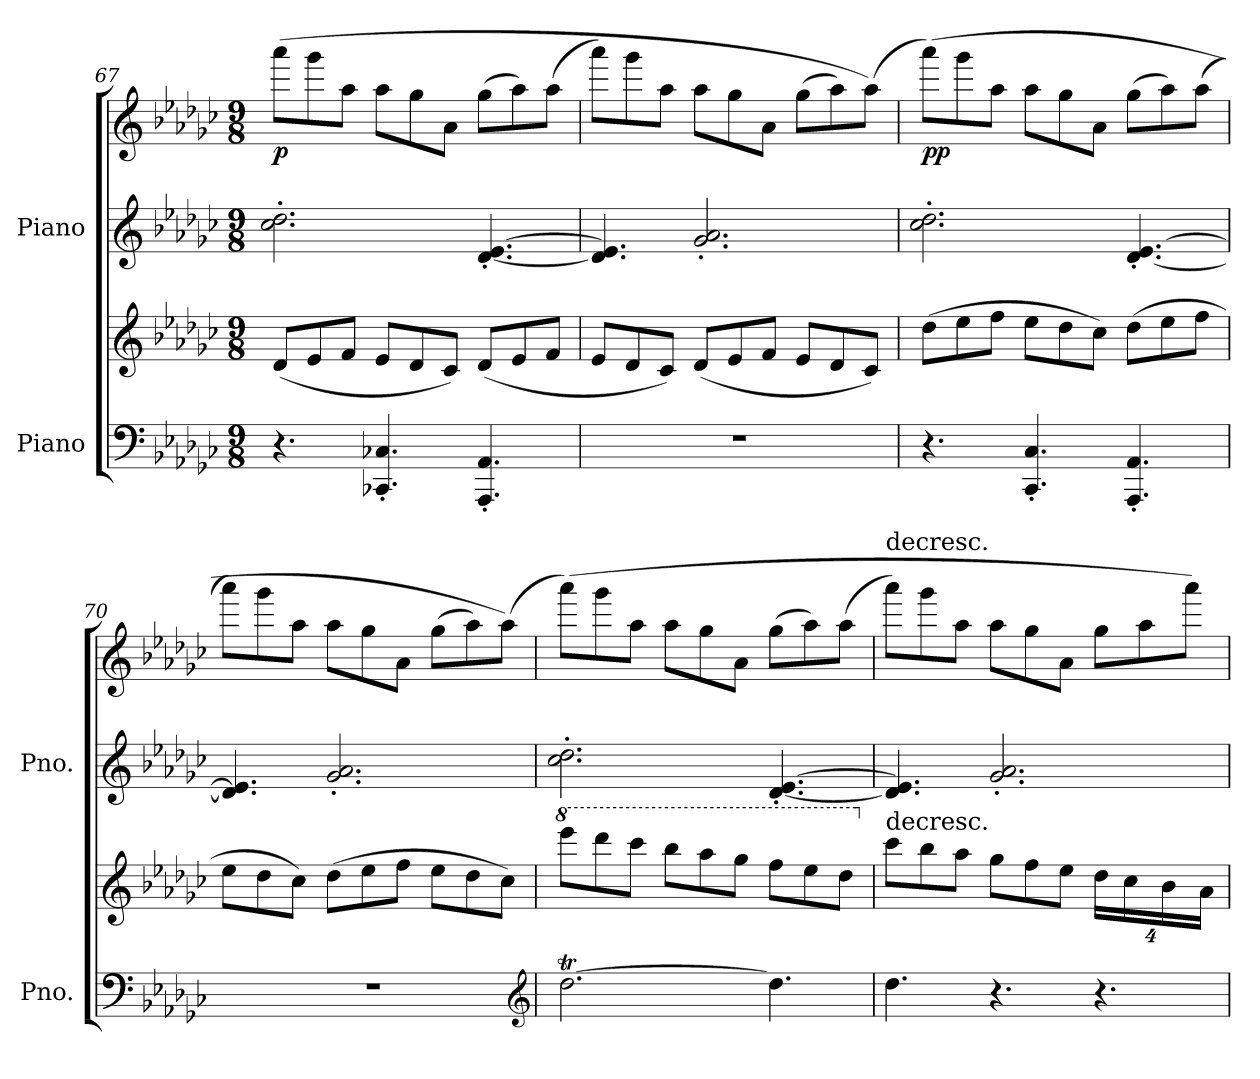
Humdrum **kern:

**kern	**kern	**kern	**kern	**dynam
*part4	*part3	*part2	*part1	*part1
*staff4	*staff3	*staff2	*staff1	*staff1
*I"Piano	*	*I"Piano	*	*
*I'Pno.	*	*I'Pno.	*	*
*clefF4	*clefG2	*clefG2	*clefG2	*
*k[b-e-a-d-g-c-]	*k[b-e-a-d-g-c-]	*k[b-e-a-d-g-c-]	*k[b-e-a-d-g-c-]	*
*G-:	*G-:	*G-:	*G-:	*
*M9/8	*M9/8	*M9/8	*M9/8	*
*MM198	*MM198	*MM198	*MM198	*
=67	=67	=67	=67	=67
4.r	(8d-L	2.cc-' 2.dd-'	(8aaa-L	p
.	8e-	.	8ggg-	.
.	8fJ	.	8aa-J	.
4.CC-X' 4.C-X'	8e-L	.	8aa-L	.
.	8d-	.	8gg-	.
.	8c-J)	.	8a-J	.
4.AAA-' 4.AA-'	(8d-L	[4.d-' [4.e-'	(8gg-L	.
.	8e-	.	8aa-)	.
.	8fJ	.	(8aa-J	.
=68	=68	=68	=68	=68
8%9r	8e-L	4.d-] 4.e-]	8aaa-L)	.
.	8d-	.	8ggg-	.
.	8c-J)	.	8aa-J	.
.	(8d-L	2.g-' 2.a-'	8aa-L	.
.	8e-	.	8gg-	.
.	8fJ	.	8a-J	.
.	8e-L	.	(8gg-L	.
.	8d-	.	8aa-)	.
.	8c-J)	.	(8aa-J)	.
=69	=69	=69	=69	=69
4.r	(8dd-L	2.cc-' 2.dd-'	(8aaa-L)	pp
.	8ee-	.	8ggg-	.
.	8ffJ	.	8aa-J	.
4.CC-' 4.C-'	8ee-L	.	8aa-L	.
.	8dd-	.	8gg-	.
.	8cc-J)	.	8a-J	.
4.AAA-' 4.AA-'	(8dd-L	[4.d-' [4.e-'	(8gg-L	.
.	8ee-	.	8aa-)	.
.	8ffJ	.	(8aa-J	.
=70	=70	=70	=70	=70
8%9r	8ee-L	4.d-] 4.e-]	8aaa-L)	.
.	8dd-	.	8ggg-	.
.	8cc-J)	.	8aa-J	.
.	(8dd-L	2.g-' 2.a-'	8aa-L	.
.	8ee-	.	8gg-	.
.	8ffJ	.	8a-J	.
.	8ee-L	.	(8gg-L	.
.	8dd-	.	8aa-)	.
.	8cc-J)	.	(8aa-J)	.
*clefG2	*	*	*	*
=71	=71	=71	=71	=71
*	*8va	*	*	*
[2.dd-T	8eeee-L	2.cc-' 2.dd-'	(8aaa-L)	.
.	8dddd-	.	8ggg-	.
.	8cccc-J	.	8aa-J	.
.	8bbb-L	.	8aa-L	.
.	8aaa-	.	8gg-	.
.	8ggg-J	.	8a-J	.
4.dd-]	8fffL	[4.d-' [4.e-'	(8gg-L	.
.	8eee-	.	8aa-)	.
.	8ddd-J	.	(8aa-J	.
=72	=72	=72	=72	=72
*	*X8va	*	*	*
!	!	!	!LO:TX:t=decresc.	!
!	!LO:TX:t=decresc.	!	!	!
4.dd-	8ccc-L	4.d-] 4.e-]	8aaa-L)	.
.	8bb-	.	8ggg-	.
.	8aa-J	.	8aa-J	.
4.r	8gg-L	2.g-' 2.a-'	8aa-L	.
.	8ff	.	8gg-	.
.	8ee-J	.	8a-J	.
4.r	32%3dd-LL	.	8gg-L	.
.	32%3cc-	.	.	.
.	.	.	8aa-	.
.	32%3b-	.	.	.
.	.	.	8aaa-J)	.
.	32%3a-JJ	.	.	.
=	=	=	=	=
*-	*-	*-	*-	*-
